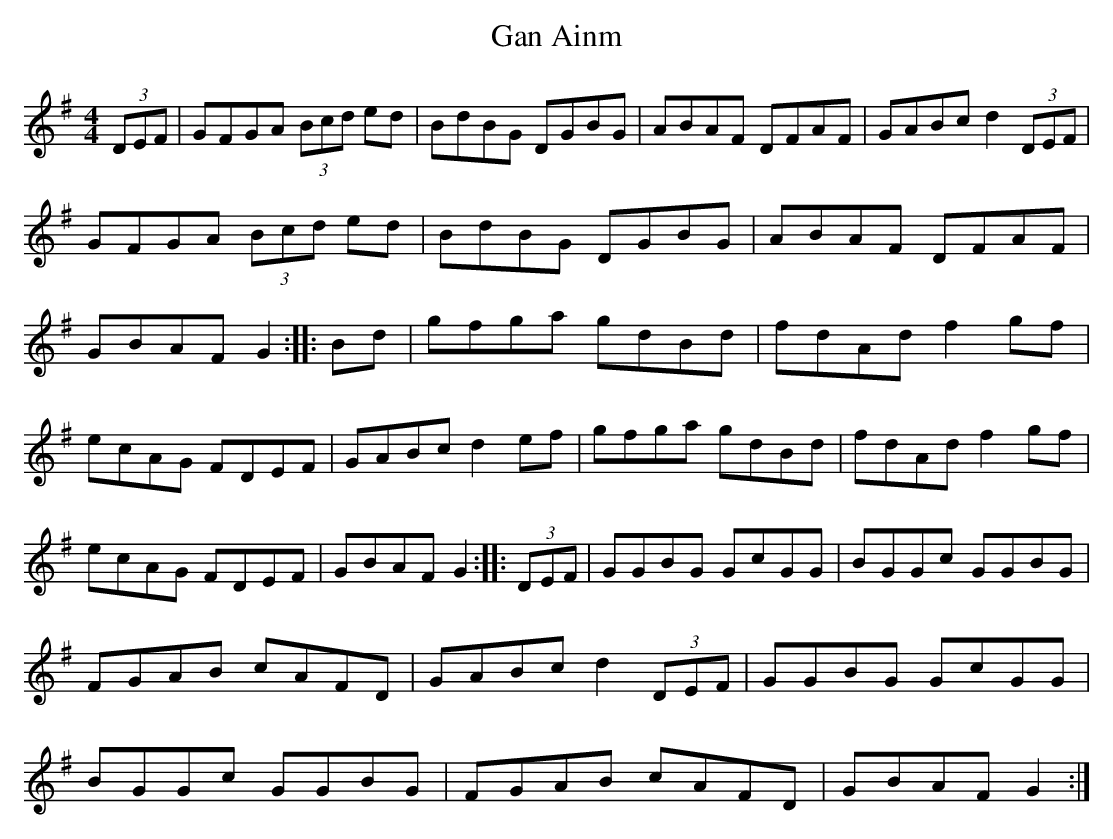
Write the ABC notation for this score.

X:1
T:Gan Ainm
M:4/4
L:1/8
K:G
(3DEF|GFGA (3Bcd ed|BdBG DGBG|ABAF DFAF|GABc d2\
(3DEF|GFGA (3Bcd ed|BdBG DGBG|ABAF DFAF|GBAF G2::\
Bd|gfga gdBd|fdAd f2gf|ecAG FDEF|GABc d2ef|\
gfga gdBd|fdAd f2gf|ecAG FDEF|GBAF G2::(3DEF|\
GGBG GcGG|BGGc GGBG|FGAB cAFD|GABc d2(3DEF|\
GGBG GcGG|BGGc GGBG|FGAB cAFD|GBAF G2:|
